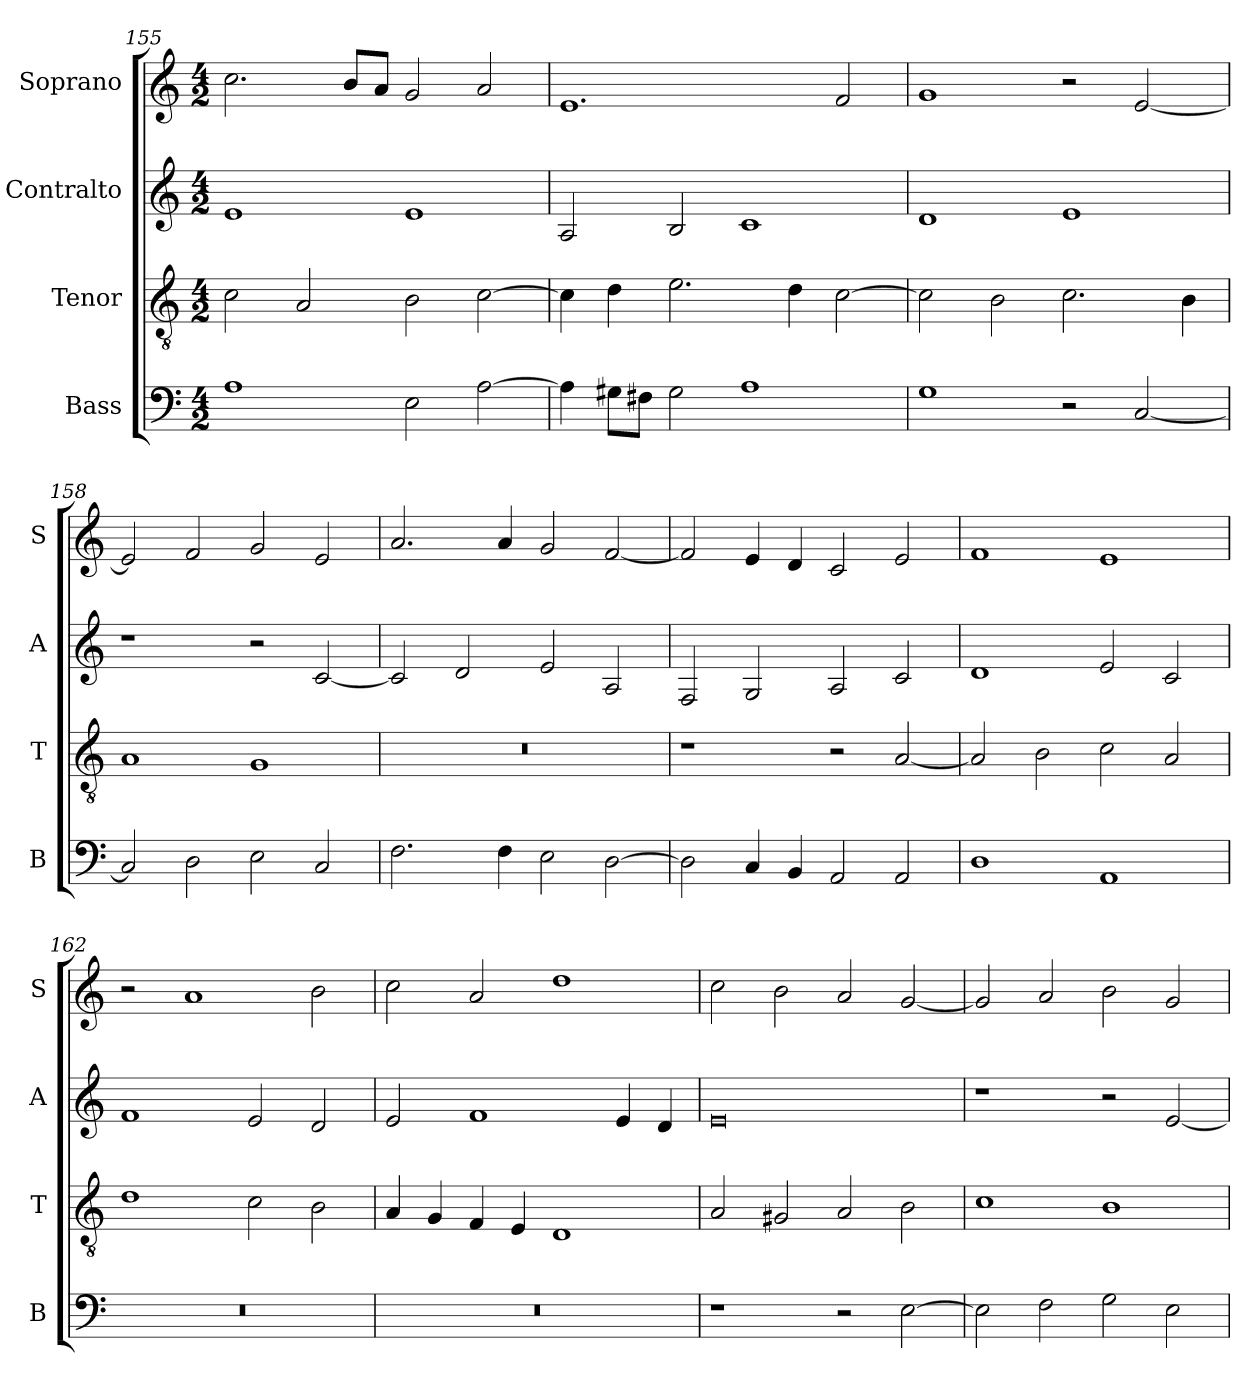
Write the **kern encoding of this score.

**kern	**kern	**kern	**kern
*part4	*part3	*part2	*part1
*staff4	*staff3	*staff2	*staff1
*I"Bass	*I"Tenor	*I"Contralto	*I"Soprano
*I'B	*I'T	*I'A	*I'S
*clefF4	*clefGv2	*clefG2	*clefG2
*k[]	*k[]	*k[]	*k[]
*A:aeo	*A:aeo	*A:aeo	*A:aeo
*M4/2	*M4/2	*M4/2	*M4/2
=155	=155	=155	=155
1A	2c	1e	2.cc
.	2A	.	.
.	.	.	8b/L
.	.	.	8a/J
2E	2B	1e	2g
[2A	[2c	.	2a
=156	=156	=156	=156
4A]	4c]	2A	1.e
8G#X\L	4d	.	.
8F#X\J	.	.	.
2G#	2.e	2B	.
1A	.	1c	.
.	4d	.	.
.	[2c	.	2f
=157	=157	=157	=157
1G	2c]	1d	1g
.	2B	.	.
2r	2.c	1e	2r
[2C	.	.	[2e
.	4B	.	.
=158	=158	=158	=158
2C]	1A	1r	2e]
2D	.	.	2f
2E	1G	2r	2g
2C	.	[2c	2e
=159	=159	=159	=159
2.F	0r	2c]	2.a
.	.	2d	.
4F	.	.	4a
2E	.	2e	2g
[2D	.	2A	[2f
=160	=160	=160	=160
2D]	1r	2F	2f]
4C	.	2G	4e
4BB	.	.	4d
2AA	2r	2A	2c
2AA	[2A	2c	2e
=161	=161	=161	=161
1D	2A]	1d	1f
.	2B	.	.
1AA	2c	2e	1e
.	2A	2c	.
=162	=162	=162	=162
0r	1d	1f	2r
.	.	.	1a
.	2c	2e	.
.	2B	2d	2b
=163	=163	=163	=163
0r	4A	2e	2cc
.	4G	.	.
.	4F	1f	2a
.	4E	.	.
.	1D	.	1dd
.	.	4e	.
.	.	4d	.
=164	=164	=164	=164
1r	2A	0e	2cc
.	2G#X	.	2b
2r	2A	.	2a
[2E	2B	.	[2g
=165	=165	=165	=165
2E]	1c	1r	2g]
2F	.	.	2a
2G	1B	2r	2b
2E	.	[2e	2g
=	=	=	=
*-	*-	*-	*-
